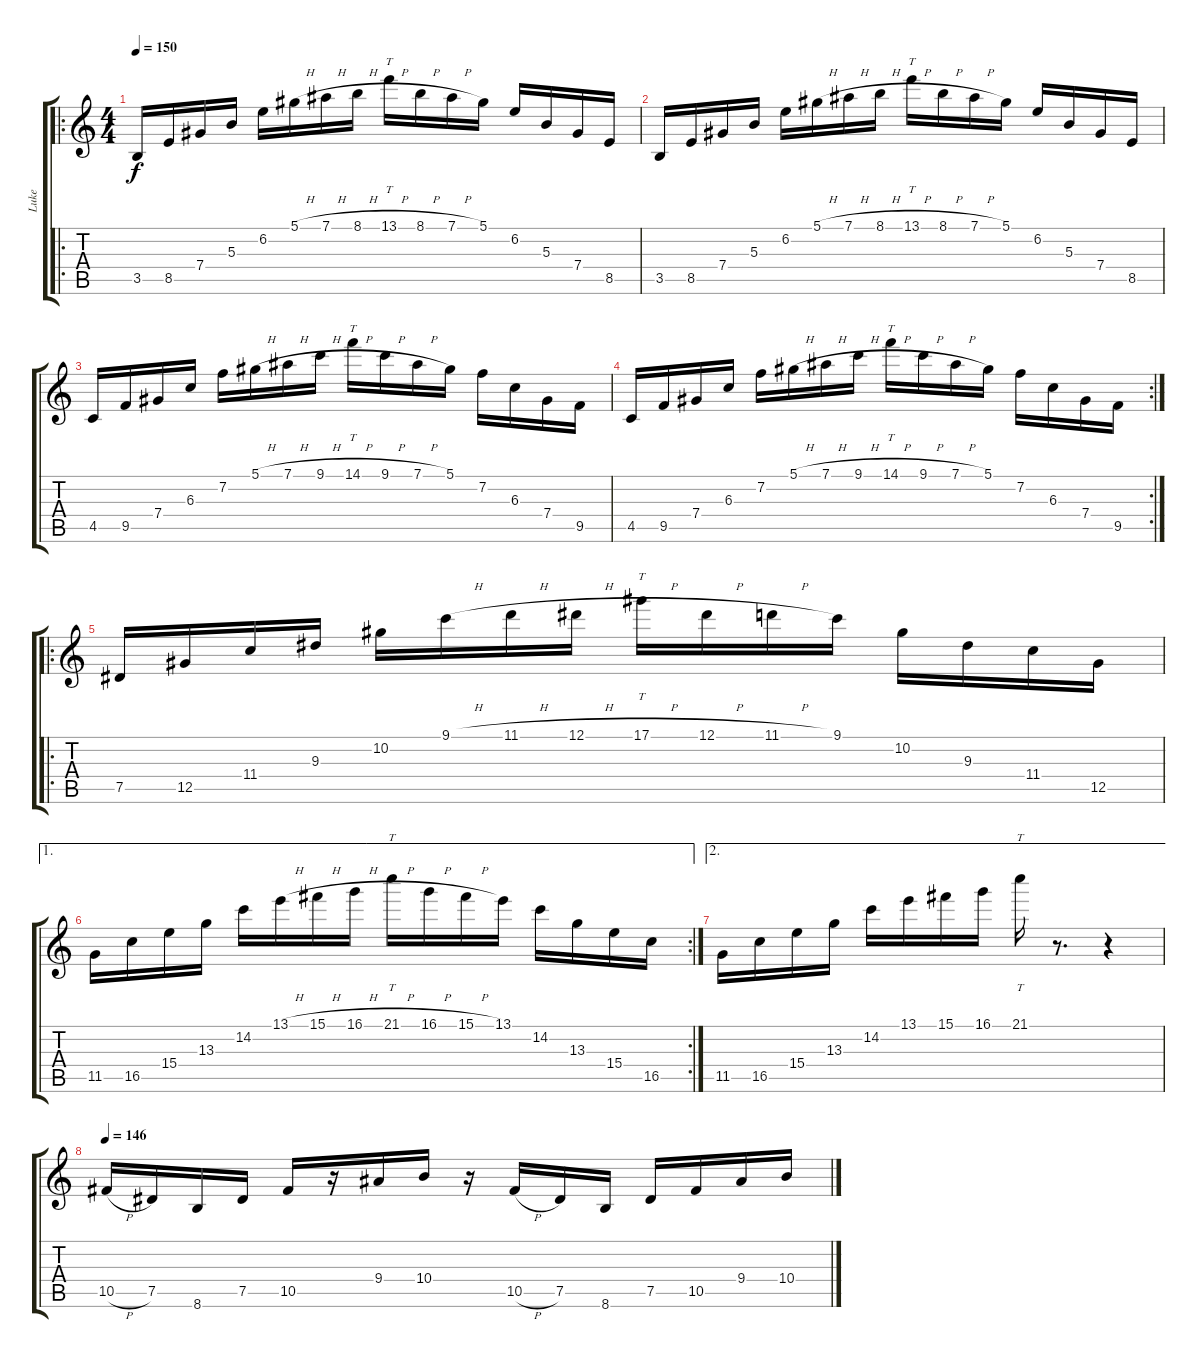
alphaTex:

\track ("Luke" "Luke") {instrument overdrivenguitar}
\staff {score tabs}
\tuning (Eb4 Bb3 Gb3 Db3 Ab2 Eb2) {hide}
\ro
\ts (4 4)
\tempo 150
\clef g2
\ks c
3.5.16{dy f} 8.5.16 7.4.16 5.3.16 6.2.16 5.1{h}.16 7.1{h}.16 8.1{h}.16 13.1{h}.16{tt} 8.1{h}.16 7.1{h}.16 5.1.16 6.2.16 5.3.16 7.4.16 8.5.16 |
3.5.16 8.5.16 7.4.16 5.3.16 6.2.16 5.1{h}.16 7.1{h}.16 8.1{h}.16 13.1{h}.16{tt} 8.1{h}.16 7.1{h}.16 5.1.16 6.2.16 5.3.16 7.4.16 8.5.16 |
4.5.16 9.5.16 7.4.16 6.3.16 7.2.16 5.1{h}.16 7.1{h}.16 9.1{h}.16 14.1{h}.16{tt} 9.1{h}.16 7.1{h}.16 5.1.16 7.2.16 6.3.16 7.4.16 9.5.16 |
\rc 2
4.5.16 9.5.16 7.4.16 6.3.16 7.2.16 5.1{h}.16 7.1{h}.16 9.1{h}.16 14.1{h}.16{tt} 9.1{h}.16 7.1{h}.16 5.1.16 7.2.16 6.3.16 7.4.16 9.5.16 |
\ro
7.5.16 12.5.16 11.4.16 9.3.16 10.2.16 9.1{h}.16 11.1{h}.16 12.1{h}.16 17.1{h}.16{tt} 12.1{h}.16 11.1{h}.16 9.1.16 10.2.16 9.3.16 11.4.16 12.5.16 |
\ae 1
\rc 2
11.5.16 16.5.16 15.4.16 13.3.16 14.2.16 13.1{h}.16 15.1{h}.16 16.1{h}.16 21.1{h}.16{tt} 16.1{h}.16 15.1{h}.16 13.1.16 14.2.16 13.3.16 15.4.16 16.5.16 |
\ae 2
11.5.16 16.5.16 15.4.16 13.3.16 14.2.16 13.1.16 15.1.16 16.1.16 21.1.16{tt} r.8{d} r.4 |
\tempo 146
10.5{h}.16 7.5.16 8.6.16 7.5.16 10.5.16 r.16 9.4.16 10.4.16 r.16 10.5{h}.16 7.5.16 8.6.16 7.5.16 10.5.16 9.4.16 10.4.16
